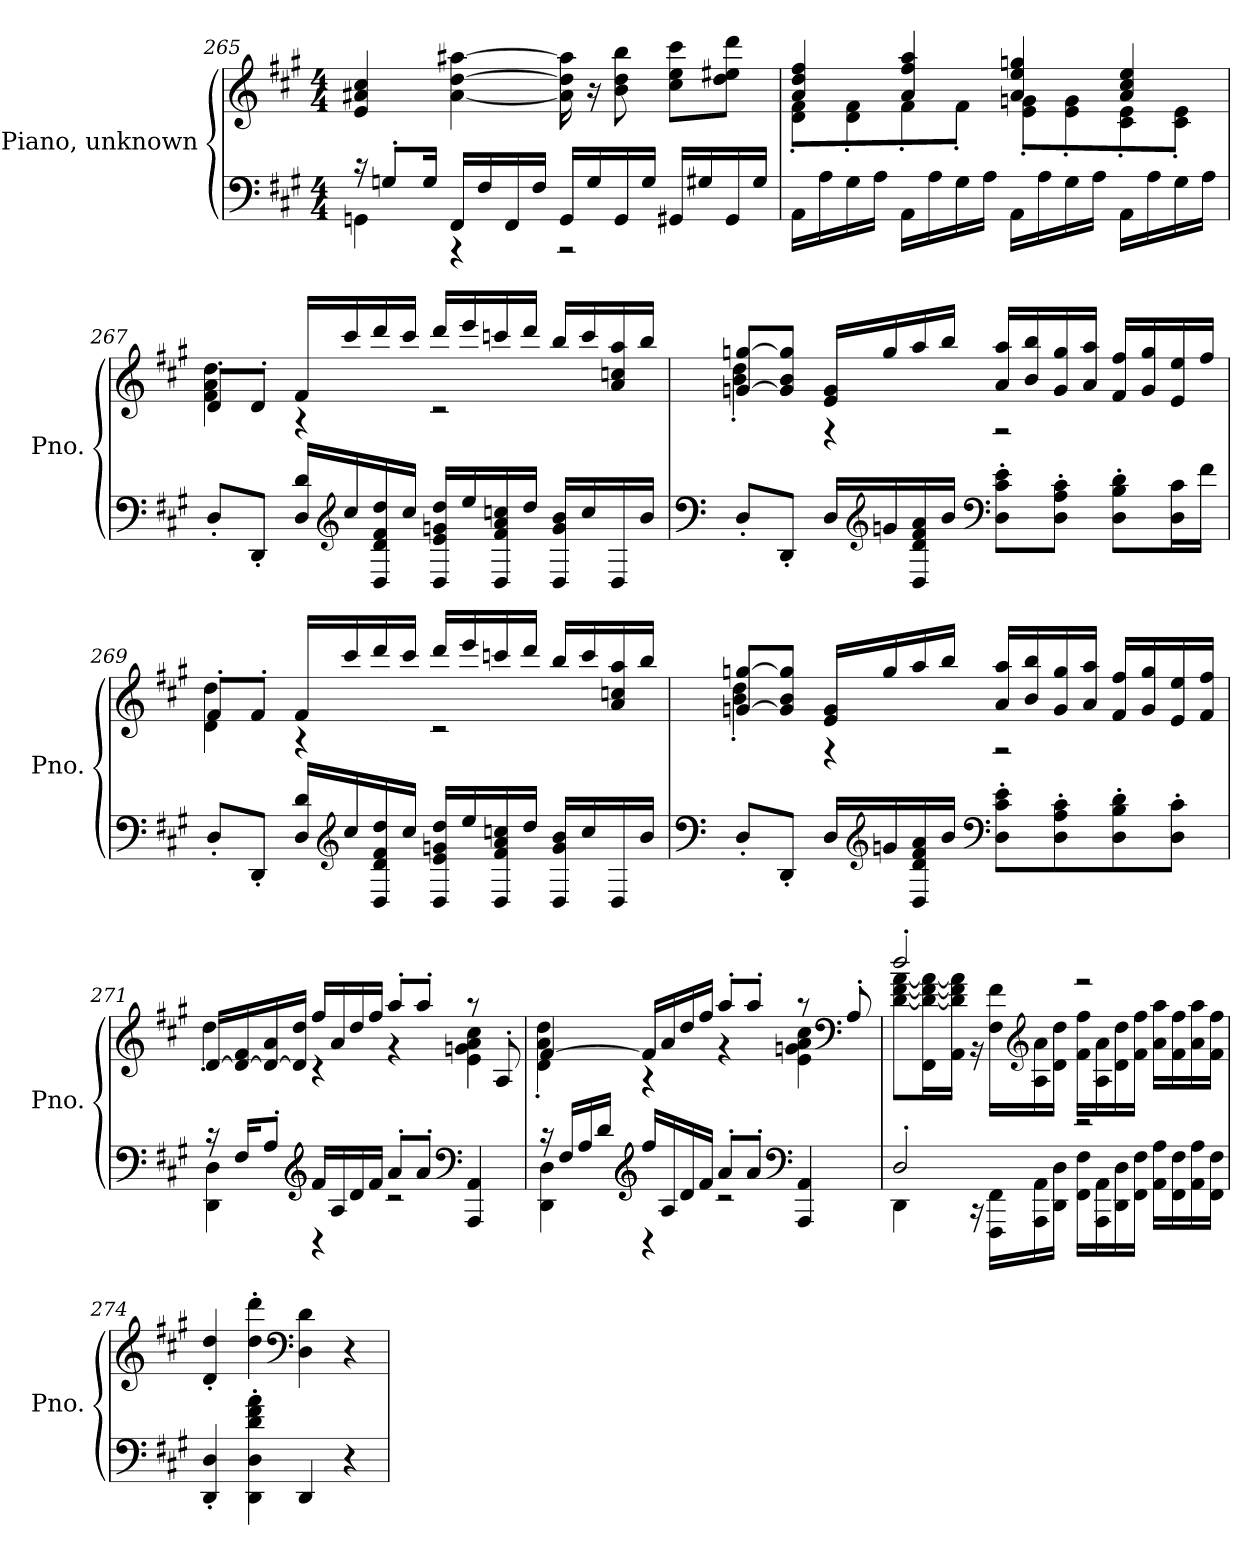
**kern	**kern
*part1	*part1
*staff2	*staff1
*I"Piano, unknown	*
*I'Pno.	*
!!LO:LB:g=z
*clefF4	*clefG2
*k[f#c#g#]	*k[f#c#g#]
*M4/4	*M4/4
=265	=265
*^	*
16r	4GGn\	4e/ 4a#X/ 4cc#/
8Gn'/L	.	.
16G/Jk	.	.
16FF#/LL	4r	[4a#\ [4dd\ [4aa#X\
16F#/	.	.
16FF#/	.	.
16F#/JJ	.	.
16GG/LL	2r	16a#\] 16dd\] 16aa#\]
16G/	.	16r
16GG/	.	8b\ 8dd\ 8bb\
16G/JJ	.	.
16GG#X/LL	.	8cc#\ 8ee\ 8ccc#\L
16G#X/	.	.
16GG#/	.	8dd\ 8ee#X\ 8ddd\J
16G#/JJ	.	.
*v	*v	*
=266	=266
*	*^
16AA\LL	4a/ 4dd/ 4ff#/	8d\' 8f#\'L
16A\	.	.
16G#\	.	8d\' 8f#\'
16A\JJ	.	.
16AA\LL	4a/ 4ff#/ 4aa/	8f#'\
16A\	.	.
16G#\	.	8f#'\J
16A\JJ	.	.
16AA\LL	4a/ 4ee/ 4ggn/	8e\' 8gn\'L
16A\	.	.
16G#\	.	8e\' 8g\'
16A\JJ	.	.
16AA\LL	4a/ 4cc#/ 4ee/	8c#\' 8e\'
16A\	.	.
16G#\	.	8c#\' 8e\'J
16A\JJ	.	.
!!LO:LB:g=z	!!
=267	=267	=267
8D'/L	8d'/L	4f#\ 4a\ 4dd\
8DD'/J	8d'/J	.
16D/ 16d/LL	16f#/LL	4r
*clefG2	*	*
16cc#/	16ccc#/	.
16D/ 16d/ 16f#/ 16dd/	16ddd/	.
16cc#/JJ	16ccc#/JJ	.
16D/ 16e/ 16gn/ 16dd/LL	16ddd/LL	2r
16ee/	16eee/	.
16D/ 16f#/ 16a/ 16ccn/	16cccn/	.
16dd/JJ	16ddd/JJ	.
16D/ 16g/ 16b/LL	16bb/LL	.
16cc/	16ccc/	.
16D/	16a/ 16ccn/ 16aa/	.
16b/JJ	16bb/JJ	.
=268	=268	=268
*clefF4	*	*
8D'/L	[8gn/ [8ggn/L	4b\' 4dd\'
8DD'/J	8g/] 8b/ 8gg/]J	.
16D/LL	16e/ 16g/LL	4r
*clefG2	*	*
16gn/	16gg/	.
16D/ 16d/ 16f#/ 16a/	16aa/	.
16b/JJ	16bb/JJ	.
*clefF4	*	*
8D\' 8c#\' 8e\'L	16a/ 16aa/LL	2r
.	16b/ 16bb/	.
8D\' 8A\' 8c#\'J	16g/ 16gg/	.
.	16a/ 16aa/JJ	.
8D\' 8B\' 8d\'L	16f#/ 16ff#/LL	.
.	16g/ 16gg/	.
16D\ 16c#\L	16e/ 16ee/	.
16f#\JJ	16ff#/JJ	.
!!LO:LB:g=z	!!
=269	=269	=269
8D'/L	8f#'/L	4d\ 4dd\
8DD'/J	8f#'/J	.
16D/ 16d/LL	16f#/LL	4r
*clefG2	*	*
16cc#/	16ccc#/	.
16D/ 16d/ 16f#/ 16dd/	16ddd/	.
16cc#/JJ	16ccc#/JJ	.
16D/ 16e/ 16gn/ 16dd/LL	16ddd/LL	2r
16ee/	16eee/	.
16D/ 16f#/ 16a/ 16ccn/	16cccn/	.
16dd/JJ	16ddd/JJ	.
16D/ 16g/ 16b/LL	16bb/LL	.
16cc/	16ccc/	.
16D/	16a/ 16ccn/ 16aa/	.
16b/JJ	16bb/JJ	.
=270	=270	=270
*clefF4	*	*
8D'/L	[8gn/ [8ggn/L	4b\' 4dd\'
8DD'/J	8g/] 8b/ 8gg/]J	.
16D/LL	16e/ 16g/LL	4r
*clefG2	*	*
16gn/	16gg/	.
16D/ 16d/ 16f#/ 16a/	16aa/	.
16b/JJ	16bb/JJ	.
*clefF4	*	*
8D\' 8c#\' 8e\'L	16a/ 16aa/LL	2r
.	16b/ 16bb/	.
8D\' 8A\' 8c#\'	16g/ 16gg/	.
.	16a/ 16aa/JJ	.
8D\' 8B\' 8d\'	16f#/ 16ff#/LL	.
.	16g/ 16gg/	.
8D\' 8c#\'J	16e/ 16ee/	.
.	16f#/ 16ff#/JJ	.
!!LO:LB:g=z	!!
=271	=271	=271
*^	*	*
16r	4DD\ 4D\	[16d/LL	4dd'\
16F#/KL	.	16d/_ 16f#/	.
8A'/J	.	16d/_ 16a/	.
.	.	16d/] 16dd/JJ	.
*clefG2	*	*	*
16f#/LL	4r	16ff#/LL	4r
16A/	.	16a/	.
16d/	.	16dd/	.
16f#/JJ	.	16ff#/JJ	.
8a'/L	2r	8aa'/L	4r
8a'/J	.	8aa'/J	.
*clefF4	*	*	*
4AAA/ 4AA/	.	8r	4e\ 4gn\ 4a\ 4cc#\
.	.	8A'/	.
=272	=272	=272	=272
16r	4DD\ 4D\	[4f#/	4d\' 4a\' 4dd\'
16F#/LL	.	.	.
16A/	.	.	.
16d/JJ	.	.	.
*clefG2	*	*	*
16ff#/LL	4r	16f#/LL]	4r
16A/	.	16a/	.
16d/	.	16dd/	.
16f#/JJ	.	16ff#/JJ	.
8a'/L	2r	8aa'/L	4r
8a'/J	.	8aa'/J	.
*clefF4	*	*	*
4AAA/ 4AA/	.	8r	4e\ 4gn\ 4a\ 4cc#\
*	*	*clefF4	*
.	.	8A'/	.
!!LO:PB:g=z	!!
=273	=273	=273	=273
2D'/	4DD\	2dd'/	[8d\ [8f#\ [8a\L
.	.	.	16FF#\ 16d\_ 16f#\_ 16a\_L
.	.	.	16AA\ 16d\] 16f#\] 16a\]JJ
.	16r	.	16r
.	16FFF#\ 16FF#\LL	.	16F#\ 16f#\LL
*	*	*clefG2	*
.	16AAA\ 16AA\	.	16A\ 16a\
.	16DD\ 16D\JJ	.	16d\ 16dd\JJ
2r	16FF#\ 16F#\LL	2r	16f#\ 16ff#\LL
.	16AAA\ 16AA\	.	16A\ 16a\
.	16DD\ 16D\	.	16d\ 16dd\
.	16FF#\ 16F#\JJ	.	16f#\ 16ff#\JJ
.	16AA\ 16A\LL	.	16a\ 16aa\LL
.	16FF#\ 16F#\	.	16f#\ 16ff#\
.	16AA\ 16A\	.	16a\ 16aa\
.	16FF#\ 16F#\JJ	.	16f#\ 16ff#\JJ
*v	*v	*	*
*	*v	*v
=274	=274
4DD/' 4D/'	4d/' 4dd/'
4DD\' 4D\' 4d\' 4f#\' 4a\'	4dd\' 4ddd\'
*	*clefF4
4DD/	4D\ 4d\
4r	4r
=	=
*-	*-
